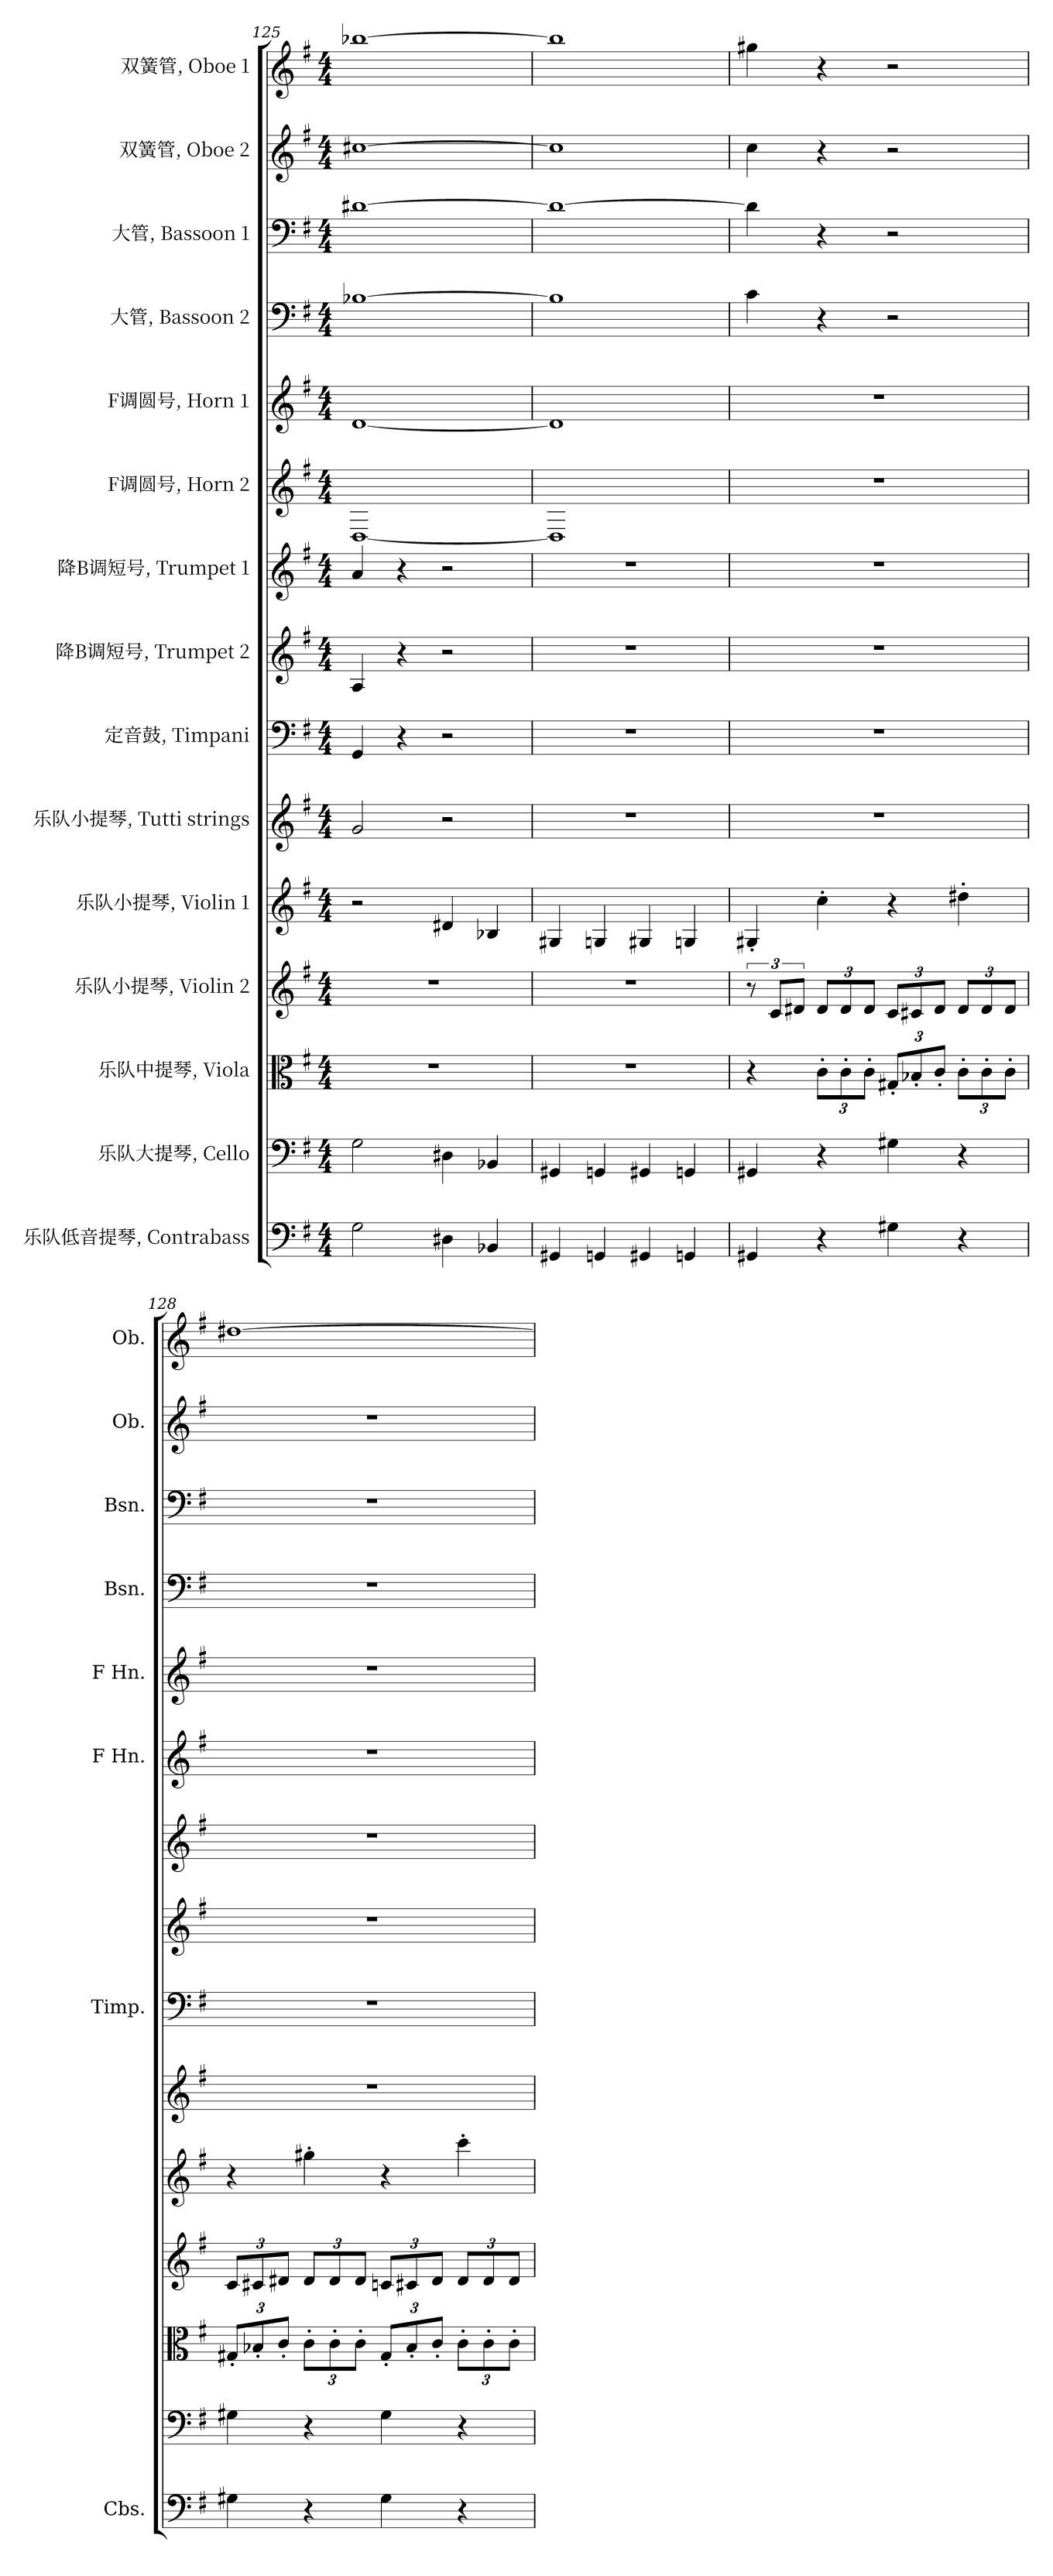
**kern	**kern	**kern	**kern	**kern	**kern	**kern	**kern	**kern	**kern	**kern	**kern	**kern	**kern	**kern
*part15	*part14	*part13	*part12	*part11	*part10	*part9	*part8	*part7	*part6	*part5	*part4	*part3	*part2	*part1
*staff15	*staff14	*staff13	*staff12	*staff11	*staff10	*staff9	*staff8	*staff7	*staff6	*staff5	*staff4	*staff3	*staff2	*staff1
*I"乐队低音提琴, Contrabass	*I"乐队大提琴, Cello	*I"乐队中提琴, Viola	*I"乐队小提琴, Violin 2	*I"乐队小提琴, Violin 1	*I"乐队小提琴, Tutti strings	*I"定音鼓, Timpani	*I"降B调短号, Trumpet 2	*I"降B调短号, Trumpet 1	*I"F调圆号, Horn 2	*I"F调圆号, Horn 1	*I"大管, Bassoon 2	*I"大管, Bassoon 1	*I"双簧管, Oboe 2	*I"双簧管, Oboe 1
*I'Cbs.	*	*	*	*	*	*I'Timp.	*	*	*I'F Hn.	*I'F Hn.	*I'Bsn.	*I'Bsn.	*I'Ob.	*I'Ob.
*clefF4	*clefF4	*clefC3	*clefG2	*clefG2	*clefG2	*clefF4	*clefG2	*clefG2	*clefG2	*clefG2	*clefF4	*clefF4	*clefG2	*clefG2
*ITrd7c12	*	*	*	*	*	*	*ITrd1c2	*ITrd1c2	*ITrd4c7	*ITrd4c7	*	*	*	*
*k[f#]	*k[f#]	*k[f#]	*k[f#]	*k[f#]	*k[f#]	*k[f#]	*k[b-]	*k[b-]	*k[]	*k[]	*k[f#]	*k[f#]	*k[f#]	*k[f#]
*M4/4	*M4/4	*M4/4	*M4/4	*M4/4	*M4/4	*M4/4	*M4/4	*M4/4	*M4/4	*M4/4	*M4/4	*M4/4	*M4/4	*M4/4
*MM152	*MM152	*MM152	*MM152	*MM152	*MM152	*MM152	*MM152	*MM152	*MM152	*MM152	*MM152	*MM152	*MM152	*MM152
=125	=125	=125	=125	=125	=125	=125	=125	=125	=125	=125	=125	=125	=125	=125
2GG\	2G\	1r	1r	2r	2g/	4GG/	4G/	4g/	[1GG	[1G	[1B-X	[1d#X	[1cc#X	[1bb-X
.	.	.	.	.	.	4r	4r	4r	.	.	.	.	.	.
4DD#X\	4D#X\	.	.	4d#X/	2r	2r	2r	2r	.	.	.	.	.	.
4BBB-X/	4BB-X/	.	.	4B-X/	.	.	.	.	.	.	.	.	.	.
=126	=126	=126	=126	=126	=126	=126	=126	=126	=126	=126	=126	=126	=126	=126
*	*	*	*	*	*	*	*	*	*	*	*	*	*	*MM148
4GGG#X/	4GG#X/	1r	1r	4G#X/	1r	1r	1r	1r	1GG]	1G]	1B-]	1d#_	1cc#]	1bb-]
4GGGn/	4GGn/	.	.	4Gn/	.	.	.	.	.	.	.	.	.	.
4GGG#X/	4GG#X/	.	.	4G#X/	.	.	.	.	.	.	.	.	.	.
4GGGn/	4GGn/	.	.	4Gn/	.	.	.	.	.	.	.	.	.	.
=127	=127	=127	=127	=127	=127	=127	=127	=127	=127	=127	=127	=127	=127	=127
*	*	*	*	*	*	*	*	*	*	*	*	*	*	*MM149
4GGG#X/	4GG#X/	4r	12r	4G#X'/	1r	1r	1r	1r	1r	1r	4c\	4d#\]	4cc\	4gg#X\
.	.	.	12c/L	.	.	.	.	.	.	.	.	.	.	.
.	.	.	12d#X/J	.	.	.	.	.	.	.	.	.	.	.
*	*	*Xbrackettup	*Xbrackettup	*	*	*	*	*	*	*	*	*	*	*
*	*	*	*	*	*	*	*	*	*	*	*	*	*	*MM153
4r	4r	12c'\L	12d#/L	4cc'\	.	.	.	.	.	.	4r	4r	4r	4r
.	.	12c'\	12d#/	.	.	.	.	.	.	.	.	.	.	.
.	.	12c'\J	12d#/J	.	.	.	.	.	.	.	.	.	.	.
4GG#X\	4G#X\	12G#X'/L	12c/L	4r	.	.	.	.	.	.	2r	2r	2r	2r
.	.	12B-X'/	12c#X/	.	.	.	.	.	.	.	.	.	.	.
.	.	12c'/J	12d#/J	.	.	.	.	.	.	.	.	.	.	.
4r	4r	12c'\L	12d#/L	4dd#X'\	.	.	.	.	.	.	.	.	.	.
.	.	12c'\	12d#/	.	.	.	.	.	.	.	.	.	.	.
.	.	12c'\J	12d#/J	.	.	.	.	.	.	.	.	.	.	.
!!LO:PB:g=z
=128	=128	=128	=128	=128	=128	=128	=128	=128	=128	=128	=128	=128	=128	=128
4GG#X\	4G#X\	12G#X'/L	12c/L	4r	1r	1r	1r	1r	1r	1r	1r	1r	1r	[1dd#X
.	.	12B-X'/	12c#X/	.	.	.	.	.	.	.	.	.	.	.
.	.	12c'/J	12d#X/J	.	.	.	.	.	.	.	.	.	.	.
4r	4r	12c'\L	12d#/L	4gg#X'\	.	.	.	.	.	.	.	.	.	.
.	.	12c'\	12d#/	.	.	.	.	.	.	.	.	.	.	.
.	.	12c'\J	12d#/J	.	.	.	.	.	.	.	.	.	.	.
4GG#\	4G#\	12G#'/L	12cn/L	4r	.	.	.	.	.	.	.	.	.	.
.	.	12B-'/	12c#X/	.	.	.	.	.	.	.	.	.	.	.
.	.	12c'/J	12d#/J	.	.	.	.	.	.	.	.	.	.	.
4r	4r	12c'\L	12d#/L	4ccc'\	.	.	.	.	.	.	.	.	.	.
.	.	12c'\	12d#/	.	.	.	.	.	.	.	.	.	.	.
.	.	12c'\J	12d#/J	.	.	.	.	.	.	.	.	.	.	.
=	=	=	=	=	=	=	=	=	=	=	=	=	=	=
*-	*-	*-	*-	*-	*-	*-	*-	*-	*-	*-	*-	*-	*-	*-
